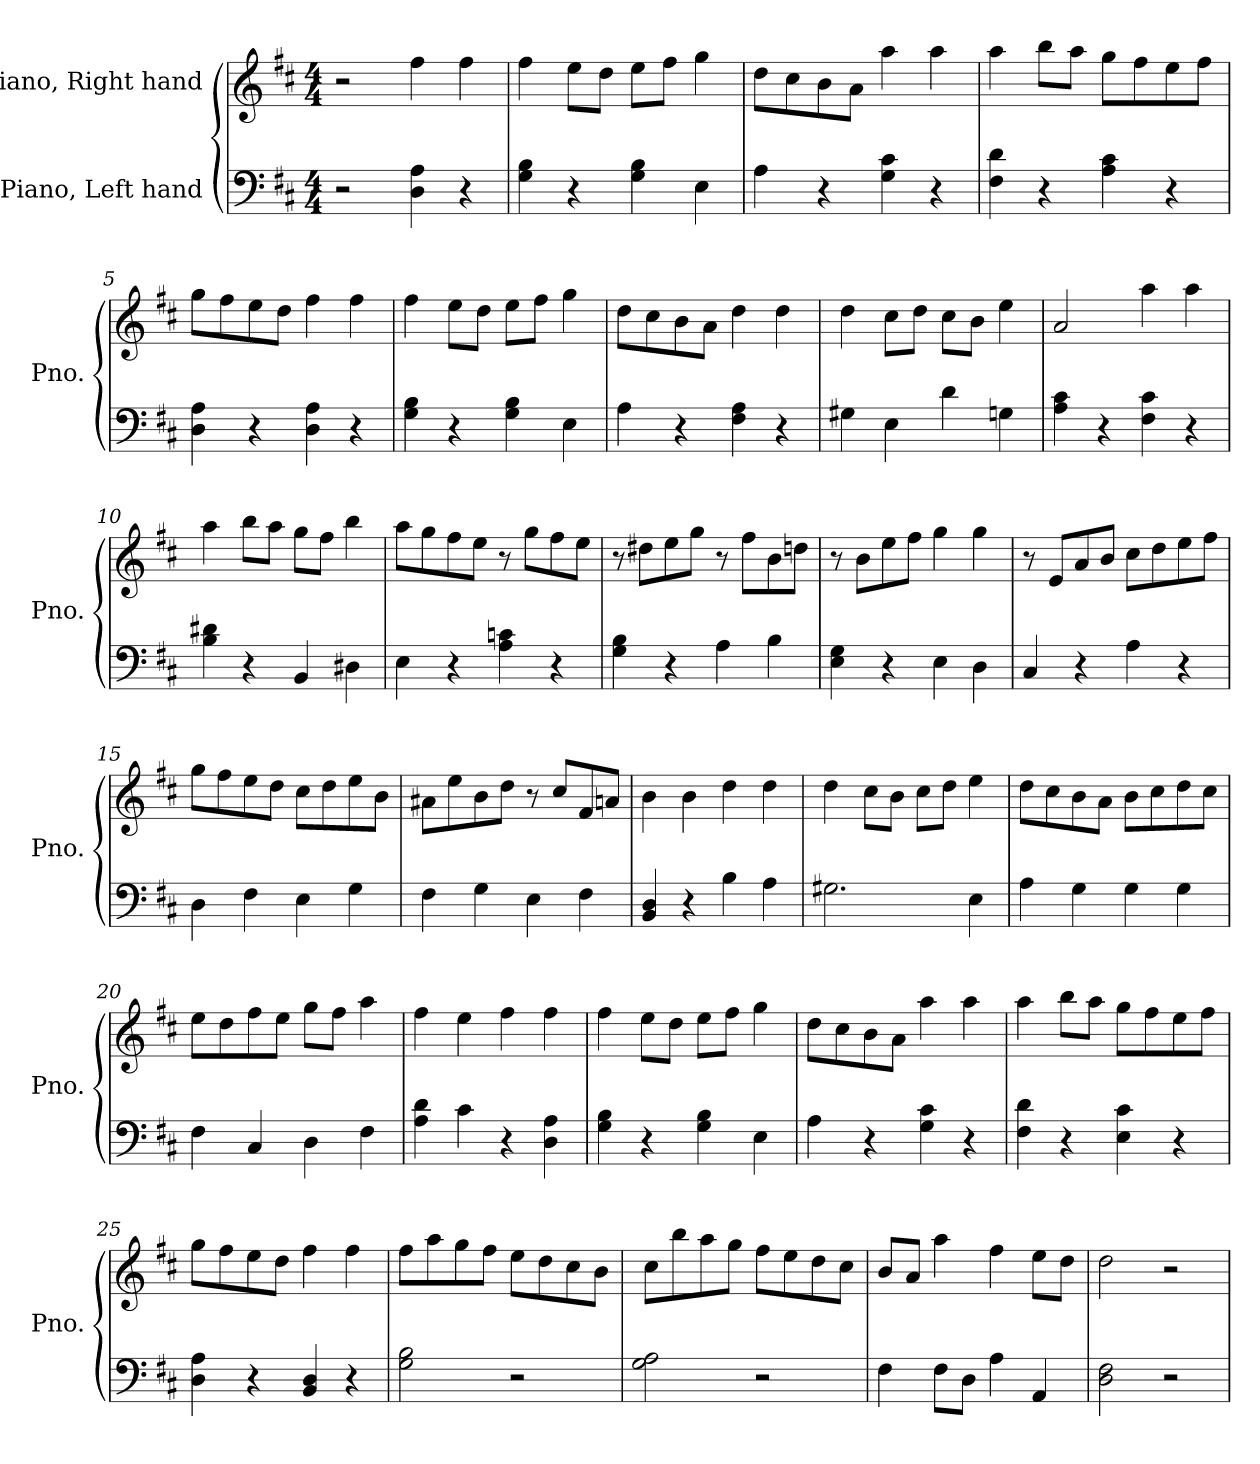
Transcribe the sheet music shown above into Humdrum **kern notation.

**kern	**kern
*part2	*part1
*staff2	*staff1
*I"Piano, Left hand	*I"Piano, Right hand
*I'Pno.	*I'Pno.
*clefF4	*clefG2
*k[f#c#]	*k[f#c#]
*M4/4	*M4/4
*MM100	*MM100
=1	=1
2r	2r
4D\ 4A\	4ff#\
4r	4ff#\
=2	=2
4G\ 4B\	4ff#\
4r	8ee\L
.	8dd\J
4G\ 4B\	8ee\L
.	8ff#\J
4E\	4gg\
=3	=3
4A\	8dd\L
.	8cc#\
4r	8b\
.	8a\J
4G\ 4c#\	4aa\
4r	4aa\
=4	=4
4F#\ 4d\	4aa\
4r	8bb\L
.	8aa\J
4A\ 4c#\	8gg\L
.	8ff#\
4r	8ee\
.	8ff#\J
=5	=5
4D\ 4A\	8gg\L
.	8ff#\
4r	8ee\
.	8dd\J
4D\ 4A\	4ff#\
4r	4ff#\
!!LO:LB:g=z
=6	=6
4G\ 4B\	4ff#\
4r	8ee\L
.	8dd\J
4G\ 4B\	8ee\L
.	8ff#\J
4E\	4gg\
=7	=7
4A\	8dd\L
.	8cc#\
4r	8b\
.	8a\J
4F#\ 4A\	4dd\
4r	4dd\
=8	=8
4G#X\	4dd\
4E\	8cc#\L
.	8dd\J
4d\	8cc#\L
.	8b\J
4Gn\	4ee\
=9	=9
4A\ 4c#\	2a/
4r	.
4F#\ 4c#\	4aa\
4r	4aa\
=10	=10
4B\ 4d#X\	4aa\
4r	8bb\L
.	8aa\J
4BB/	8gg\L
.	8ff#\J
4D#X\	4bb\
=11	=11
4E\	8aa\L
.	8gg\
4r	8ff#\
.	8ee\J
4A\ 4cn\	8r
.	8gg\L
4r	8ff#\
.	8ee\J
!!LO:LB:g=z
=12	=12
4G\ 4B\	8r
.	8dd#X\L
4r	8ee\
.	8gg\J
4A\	8r
.	8ff#\L
4B\	8b\
.	8ddn\J
=13	=13
4E\ 4G\	8r
.	8b\L
4r	8ee\
.	8ff#\J
4E\	4gg\
4D\	4gg\
=14	=14
4C#/	8r
.	8e/L
4r	8a/
.	8b/J
4A\	8cc#\L
.	8dd\
4r	8ee\
.	8ff#\J
=15	=15
4D\	8gg\L
.	8ff#\
4F#\	8ee\
.	8dd\J
4E\	8cc#\L
.	8dd\
4G\	8ee\
.	8b\J
=16	=16
4F#\	8a#X\L
.	8ee\
4G\	8b\
.	8dd\J
4E\	8r
.	8cc#/L
4F#\	8f#/
.	8an/J
!!LO:LB:g=z
=17	=17
4BB/ 4D/	4b\
4r	4b\
4B\	4dd\
4A\	4dd\
=18	=18
2.G#X\	4dd\
.	8cc#\L
.	8b\J
.	8cc#\L
.	8dd\J
4E\	4ee\
=19	=19
4A\	8dd\L
.	8cc#\
4G\	8b\
.	8a\J
4G\	8b\L
.	8cc#\
4G\	8dd\
.	8cc#\J
=20	=20
4F#\	8ee\L
.	8dd\
4C#/	8ff#\
.	8ee\J
4D\	8gg\L
.	8ff#\J
4F#\	4aa\
=21	=21
4A\ 4d\	4ff#\
4c#\	4ee\
4r	4ff#\
4D\ 4A\	4ff#\
=22	=22
4G\ 4B\	4ff#\
4r	8ee\L
.	8dd\J
4G\ 4B\	8ee\L
.	8ff#\J
4E\	4gg\
!!LO:LB:g=z
=23	=23
4A\	8dd\L
.	8cc#\
4r	8b\
.	8a\J
4G\ 4c#\	4aa\
4r	4aa\
=24	=24
4F#\ 4d\	4aa\
4r	8bb\L
.	8aa\J
4E\ 4c#\	8gg\L
.	8ff#\
4r	8ee\
.	8ff#\J
=25	=25
4D\ 4A\	8gg\L
.	8ff#\
4r	8ee\
.	8dd\J
4BB/ 4D/	4ff#\
4r	4ff#\
=26	=26
2G\ 2B\	8ff#\L
.	8aa\
.	8gg\
.	8ff#\J
2r	8ee\L
.	8dd\
.	8cc#\
.	8b\J
=27	=27
2G\ 2A\	8cc#\L
.	8bb\
.	8aa\
.	8gg\J
2r	8ff#\L
.	8ee\
.	8dd\
.	8cc#\J
!!LO:LB:g=z
=28	=28
4F#\	8b/L
.	8a/J
8F#\L	4aa\
8D\J	.
4A\	4ff#\
4AA/	8ee\L
.	8dd\J
=29	=29
2D\ 2F#\	2dd\
2r	2r
=	=
*-	*-
